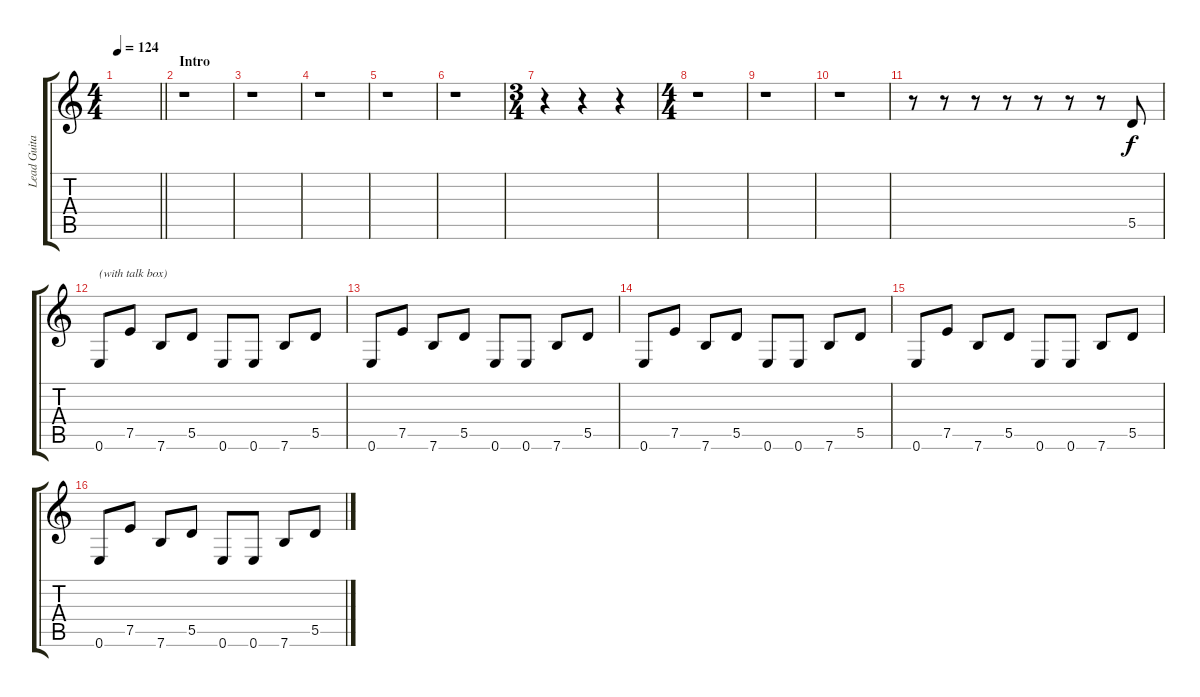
\track ("Lead Guitar" "Lead Guita") {instrument distortionguitar}
\staff {score tabs}
\tuning (E4 B3 G3 D3 A2 E2) {hide}
\ts (4 4)
\tempo 124
\clef g2
\barLineRight lightlight
\ks c
|
\section ("" "Intro")
r.1 |
r.1 |
r.1 |
r.1 |
r.1 |
\ts (3 4)
r.4 r.4 r.4 |
\ts (4 4)
r.1 |
r.1 |
r.1 |
r.8 r.8 r.8 r.8 r.8 r.8 r.8 5.5.8 |
0.6.8{txt "(with talk box)"} 7.5.8 7.6.8 5.5.8 0.6.8 0.6.8 7.6.8 5.5.8 |
0.6.8 7.5.8 7.6.8 5.5.8 0.6.8 0.6.8 7.6.8 5.5.8 |
0.6.8 7.5.8 7.6.8 5.5.8 0.6.8 0.6.8 7.6.8 5.5.8 |
0.6.8 7.5.8 7.6.8 5.5.8 0.6.8 0.6.8 7.6.8 5.5.8 |
0.6.8 7.5.8 7.6.8 5.5.8 0.6.8 0.6.8 7.6.8 5.5.8
